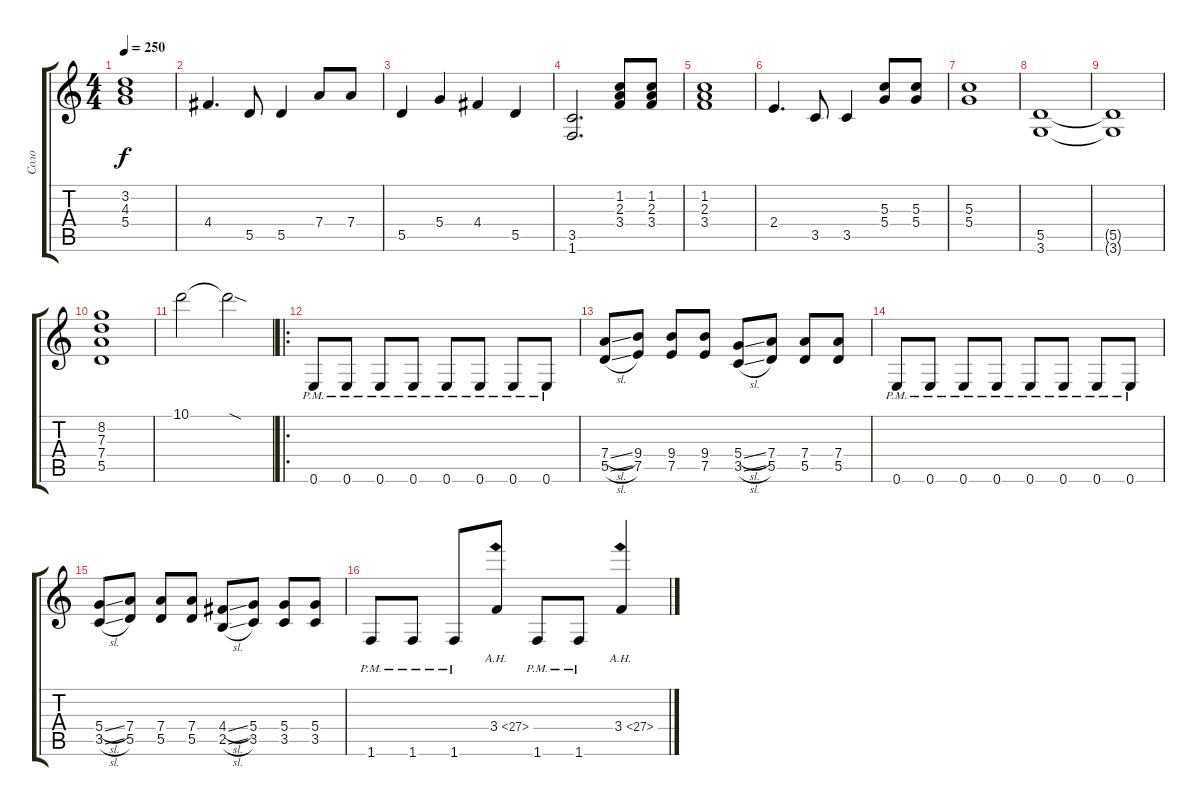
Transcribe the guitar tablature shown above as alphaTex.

\track ("Соло" "Соло") {instrument distortionguitar}
\staff {score tabs}
\tuning (E4 B3 G3 D3 A2 E2) {hide}
\ts (4 4)
\tempo 250
\clef g2
\ks c
(3.2 4.3 5.4).1{dy f} |
4.4.4{d} 5.5.8 5.5.4 7.4.8 7.4.8 |
5.5.4 5.4.4 4.4.4 5.5.4 |
(3.5 1.6).2{d} (1.2 2.3 3.4).8 (1.2 2.3 3.4).8 |
(1.2 2.3 3.4).1 |
2.4.4{d} 3.5.8 3.5.4 (5.3 5.4).8 (5.3 5.4).8 |
(5.3 5.4).1 |
(5.5 3.6).1 |
(5.5{t} 3.6{t}).1 |
(8.2 7.3 7.4 5.5).1 |
10.1.2 10.1{sod t}.2 |
\ro
0.6{pm}.8 0.6{pm}.8 0.6{pm}.8 0.6{pm}.8 0.6{pm}.8 0.6{pm}.8 0.6{pm}.8 0.6{pm}.8 |
(7.4{sl} 5.5{sl}).8 (9.4 7.5).8 (9.4 7.5).8 (9.4 7.5).8 (5.4{sl} 3.5{sl}).8 (7.4 5.5).8 (7.4 5.5).8 (7.4 5.5).8 |
0.6{pm}.8 0.6{pm}.8 0.6{pm}.8 0.6{pm}.8 0.6{pm}.8 0.6{pm}.8 0.6{pm}.8 0.6{pm}.8 |
(5.4{sl} 3.5{sl}).8 (7.4 5.5).8 (7.4 5.5).8 (7.4 5.5).8 (4.4{sl} 2.5{sl}).8 (5.4 3.5).8 (5.4 3.5).8 (5.4 3.5).8 |
1.6{pm}.8 1.6{pm}.8 1.6{pm}.8 3.4{ah 24}.8 1.6{pm}.8 1.6{pm}.8 3.4{ah 24}.4
